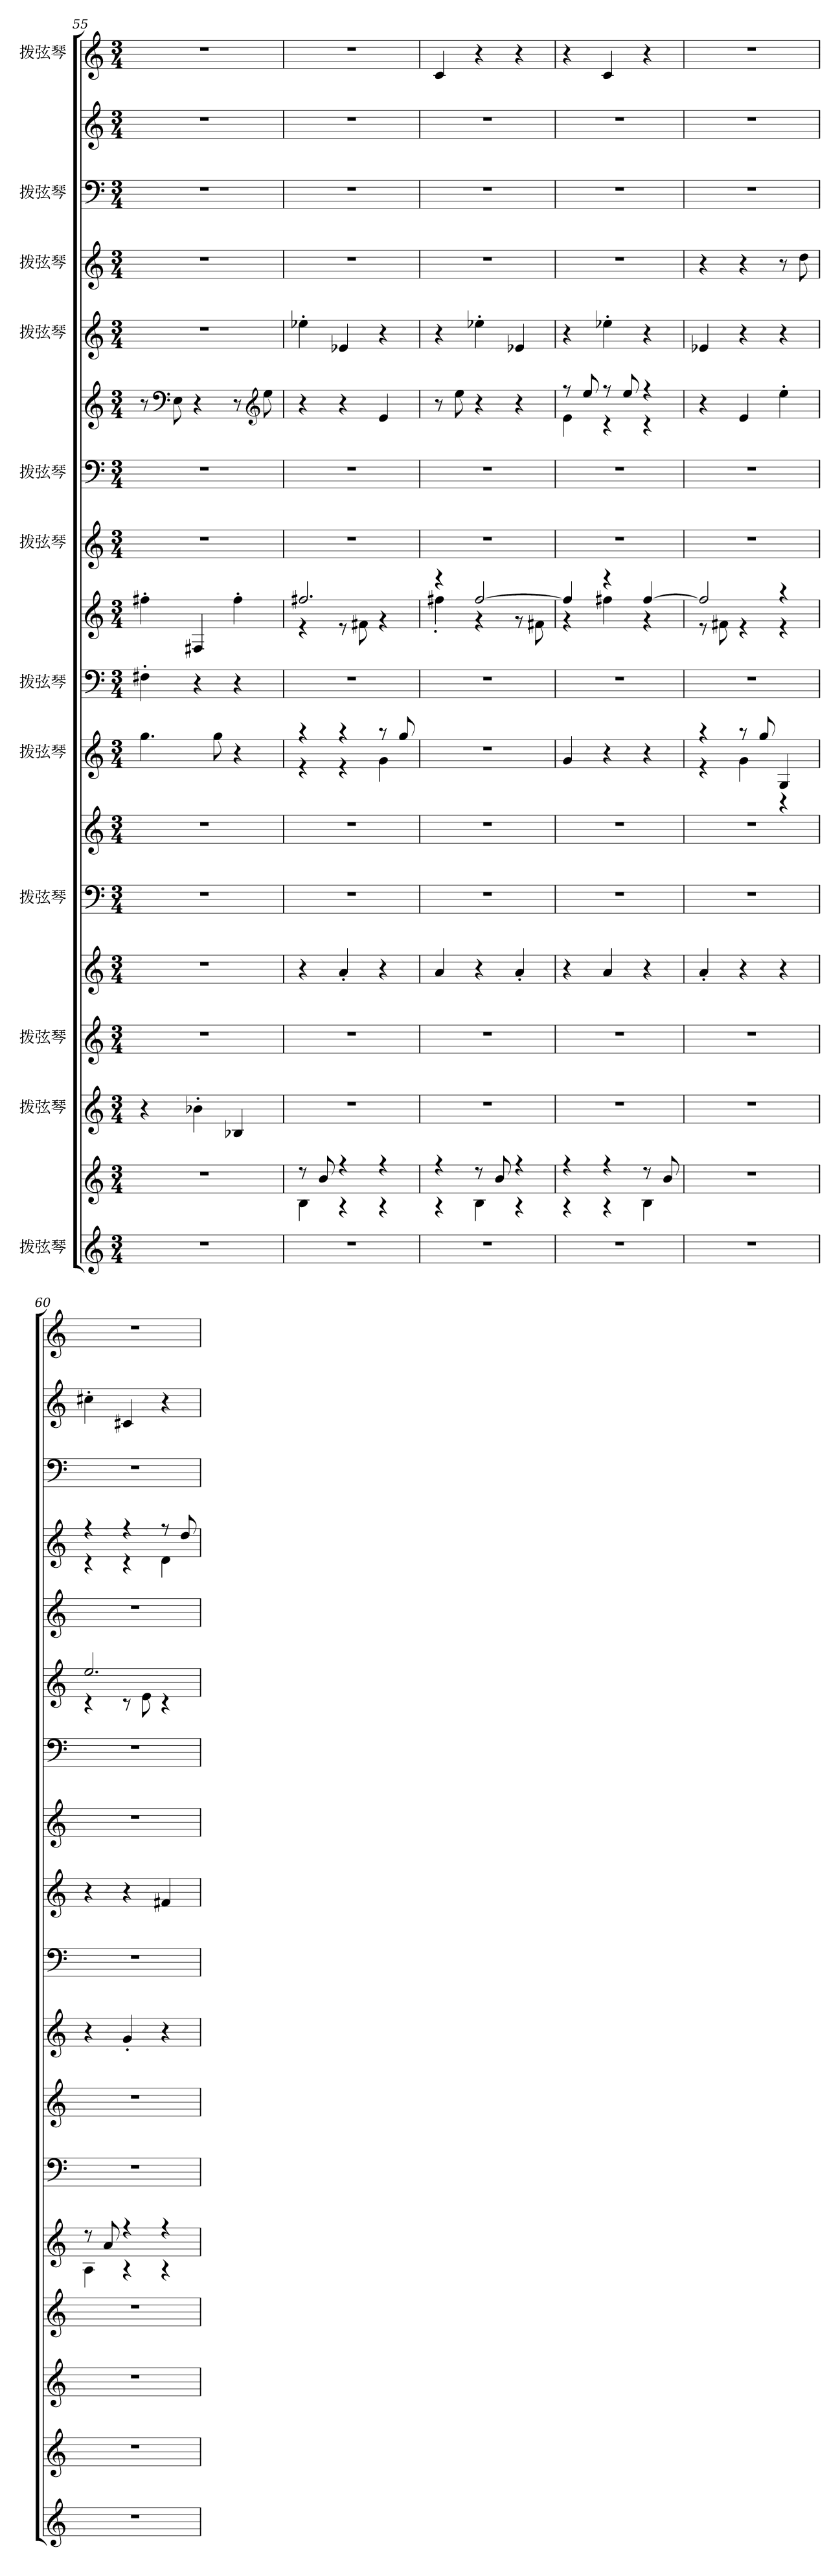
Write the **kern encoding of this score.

**kern	**kern	**kern	**kern	**kern	**kern	**kern	**kern	**kern	**kern	**kern	**kern	**kern	**kern	**kern	**kern	**kern	**kern
*part12	*part12	*part11	*part10	*part10	*part9	*part9	*part8	*part7	*part7	*part6	*part5	*part5	*part4	*part3	*part2	*part2	*part1
*staff18	*staff17	*staff16	*staff15	*staff14	*staff13	*staff12	*staff11	*staff10	*staff9	*staff8	*staff7	*staff6	*staff5	*staff4	*staff3	*staff2	*staff1
*I"拨弦琴	*	*I"拨弦琴	*I"拨弦琴	*	*I"拨弦琴	*	*I"拨弦琴	*I"拨弦琴	*	*I"拨弦琴	*I"拨弦琴	*	*I"拨弦琴	*I"拨弦琴	*I"拨弦琴	*	*I"拨弦琴
*clefG2	*clefG2	*clefG2	*clefG2	*clefG2	*clefF4	*clefG2	*clefG2	*clefF4	*clefG2	*clefG2	*clefF4	*clefG2	*clefG2	*clefG2	*clefF4	*clefG2	*clefG2
*k[]	*k[]	*k[]	*k[]	*k[]	*k[]	*k[]	*k[]	*k[]	*k[]	*k[]	*k[]	*k[]	*k[]	*k[]	*k[]	*k[]	*k[]
*M3/4	*M3/4	*M3/4	*M3/4	*M3/4	*M3/4	*M3/4	*M3/4	*M3/4	*M3/4	*M3/4	*M3/4	*M3/4	*M3/4	*M3/4	*M3/4	*M3/4	*M3/4
=55	=55	=55	=55	=55	=55	=55	=55	=55	=55	=55	=55	=55	=55	=55	=55	=55	=55
2.r	2.r	4r	2.r	2.r	2.r	2.r	4.gg\	4F#X'\	4ff#X'\	2.r	2.r	8r	2.r	2.r	2.r	2.r	2.r
*	*	*	*	*	*	*	*	*	*	*	*	*clefF4	*	*	*	*	*
.	.	.	.	.	.	.	.	.	.	.	.	8E\	.	.	.	.	.
.	.	4b-X'\	.	.	.	.	.	4r	4F#X/	.	.	4r	.	.	.	.	.
.	.	.	.	.	.	.	8gg\	.	.	.	.	.	.	.	.	.	.
.	.	4B-X/	.	.	.	.	4r	4r	4ff#'\	.	.	8r	.	.	.	.	.
*	*	*	*	*	*	*	*	*	*	*	*	*clefG2	*	*	*	*	*
.	.	.	.	.	.	.	.	.	.	.	.	8ee\	.	.	.	.	.
!!LO:PB:g=z
=56	=56	=56	=56	=56	=56	=56	=56	=56	=56	=56	=56	=56	=56	=56	=56	=56	=56
*	*^	*	*	*	*	*	*^	*	*^	*	*	*	*	*	*	*	*
2.r	8r	4B\	2.r	2.r	4r	2.r	2.r	4r	4r	2.r	2.ff#X/	4r	2.r	2.r	4r	4ee-X'\	2.r	2.r	2.r	2.r
.	8b/	.	.	.	.	.	.	.	.	.	.	.	.	.	.	.	.	.	.	.
.	4r	4r	.	.	4a'/	.	.	4r	4r	.	.	8r	.	.	4r	4e-X/	.	.	.	.
.	.	.	.	.	.	.	.	.	.	.	.	8f#X\	.	.	.	.	.	.	.	.
.	4r	4r	.	.	4r	.	.	8r	4g\	.	.	4r	.	.	4e/	4r	.	.	.	.
.	.	.	.	.	.	.	.	8gg/	.	.	.	.	.	.	.	.	.	.	.	.
*	*	*	*	*	*	*	*	*v	*v	*	*	*	*	*	*	*	*	*	*	*
=57	=57	=57	=57	=57	=57	=57	=57	=57	=57	=57	=57	=57	=57	=57	=57	=57	=57	=57	=57
2.r	4r	4r	2.r	2.r	4a/	2.r	2.r	2.r	2.r	4r	4ff#X'\	2.r	2.r	8r	4r	2.r	2.r	2.r	4c/
.	.	.	.	.	.	.	.	.	.	.	.	.	.	8ee\	.	.	.	.	.
.	8r	4B\	.	.	4r	.	.	.	.	[2ff#/	4r	.	.	4r	4ee-X'\	.	.	.	4r
.	8b/	.	.	.	.	.	.	.	.	.	.	.	.	.	.	.	.	.	.
.	4r	4r	.	.	4a'/	.	.	.	.	.	8r	.	.	4r	4e-X/	.	.	.	4r
.	.	.	.	.	.	.	.	.	.	.	8f#X\	.	.	.	.	.	.	.	.
=58	=58	=58	=58	=58	=58	=58	=58	=58	=58	=58	=58	=58	=58	=58	=58	=58	=58	=58	=58
*	*	*	*	*	*	*	*	*	*	*	*	*	*	*^	*	*	*	*	*
2.r	4r	4r	2.r	2.r	4r	2.r	2.r	4g/	2.r	4ff#/]	4r	2.r	2.r	8r	4e\	4r	2.r	2.r	2.r	4r
.	.	.	.	.	.	.	.	.	.	.	.	.	.	8ee/	.	.	.	.	.	.
.	4r	4r	.	.	4a/	.	.	4r	.	4r	4ff#X\	.	.	8r	4r	4ee-X'\	.	.	.	4c/
.	.	.	.	.	.	.	.	.	.	.	.	.	.	8ee/	.	.	.	.	.	.
.	8r	4B\	.	.	4r	.	.	4r	.	[4ff#/	4r	.	.	4r	4r	4r	.	.	.	4r
.	8b/	.	.	.	.	.	.	.	.	.	.	.	.	.	.	.	.	.	.	.
*	*v	*v	*	*	*	*	*	*	*	*	*	*	*	*v	*v	*	*	*	*	*
=59	=59	=59	=59	=59	=59	=59	=59	=59	=59	=59	=59	=59	=59	=59	=59	=59	=59	=59
*	*	*	*	*	*	*	*^	*	*	*	*	*	*	*	*	*	*	*
2.r	2.r	2.r	2.r	4a'/	2.r	2.r	4r	4r	2.r	2ff#/]	8r	2.r	2.r	4r	4e-X/	4r	2.r	2.r	2.r
.	.	.	.	.	.	.	.	.	.	.	8f#X\	.	.	.	.	.	.	.	.
.	.	.	.	4r	.	.	8r	4g\	.	.	4r	.	.	4e/	4r	4r	.	.	.
.	.	.	.	.	.	.	8gg/	.	.	.	.	.	.	.	.	.	.	.	.
.	.	.	.	4r	.	.	4G/	4r	.	4r	4r	.	.	4ee'\	4r	8r	.	.	.
.	.	.	.	.	.	.	.	.	.	.	.	.	.	.	.	8dd\	.	.	.
*	*	*	*	*	*	*	*v	*v	*	*v	*v	*	*	*	*	*	*	*	*
=60	=60	=60	=60	=60	=60	=60	=60	=60	=60	=60	=60	=60	=60	=60	=60	=60	=60
*	*	*	*	*^	*	*	*	*	*	*	*	*^	*	*^	*	*	*
2.r	2.r	2.r	2.r	8r	4A\	2.r	2.r	4r	2.r	4r	2.r	2.r	2.ee/	4r	2.r	4r	4r	2.r	4cc#X'\	2.r
.	.	.	.	8a/	.	.	.	.	.	.	.	.	.	.	.	.	.	.	.	.
.	.	.	.	4r	4r	.	.	4g'/	.	4r	.	.	.	8r	.	4r	4r	.	4c#X/	.
.	.	.	.	.	.	.	.	.	.	.	.	.	.	8e\	.	.	.	.	.	.
.	.	.	.	4r	4r	.	.	4r	.	4f#X/	.	.	.	4r	.	8r	4d\	.	4r	.
.	.	.	.	.	.	.	.	.	.	.	.	.	.	.	.	8dd/	.	.	.	.
*	*	*	*	*v	*v	*	*	*	*	*	*	*	*v	*v	*	*v	*v	*	*	*
=	=	=	=	=	=	=	=	=	=	=	=	=	=	=	=	=	=
*-	*-	*-	*-	*-	*-	*-	*-	*-	*-	*-	*-	*-	*-	*-	*-	*-	*-
